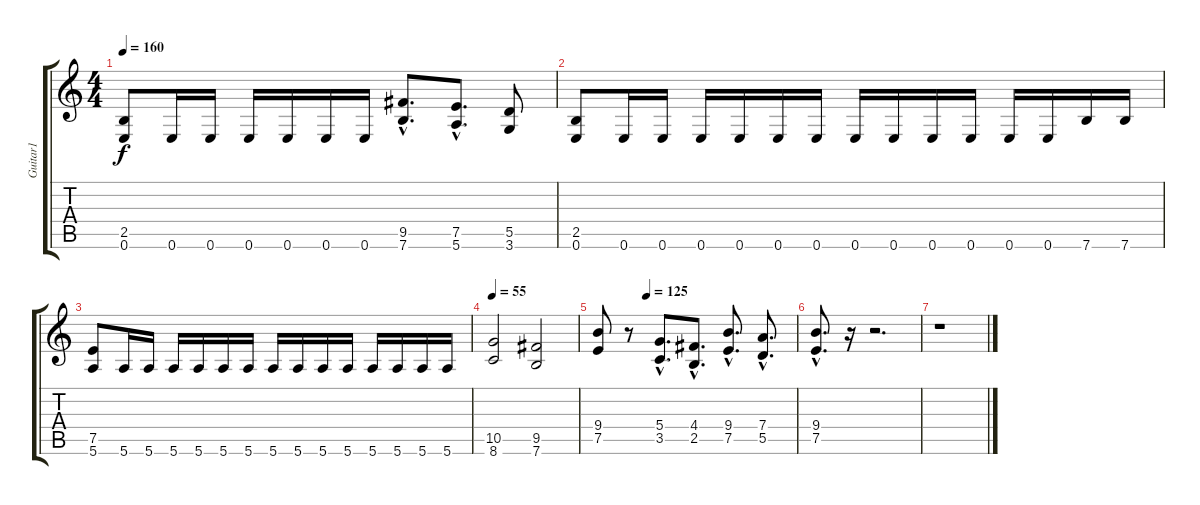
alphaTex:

\track ("Guitar1" "Guitar1") {instrument distortionguitar}
\staff {score tabs}
\tuning (E4 B3 G3 D3 A2 E2) {hide}
\ts (4 4)
\tempo 160
\clef g2
\ks c
(2.5 0.6).8{dy f} 0.6.16 0.6.16 0.6.16 0.6.16 0.6.16 0.6.16 (9.5{hac} 7.6{hac}).8{d} (7.5{hac} 5.6{hac}).8{d} (5.5 3.6).8 |
(2.5 0.6).8 0.6.16 0.6.16 0.6.16 0.6.16 0.6.16 0.6.16 0.6.16 0.6.16 0.6.16 0.6.16 0.6.16 0.6.16 7.6.16 7.6.16 |
(7.5 5.6).8 5.6.16 5.6.16 5.6.16 5.6.16 5.6.16 5.6.16 5.6.16 5.6.16 5.6.16 5.6.16 5.6.16 5.6.16 5.6.16 5.6.16 |
\tempo 55
(10.5 8.6).2 (9.5 7.6).2 |
\tempo (125 0.25)
(9.4 7.5).8 r.8 (5.4{hac} 3.5{hac}).8{d} (4.4{hac} 2.5{hac}).8{d} (9.4{hac} 7.5{hac}).8{d} (7.4{hac} 5.5{hac}).8{d} |
(9.4{hac} 7.5{hac}).8{d} r.16 r.2{d} |
r.1
